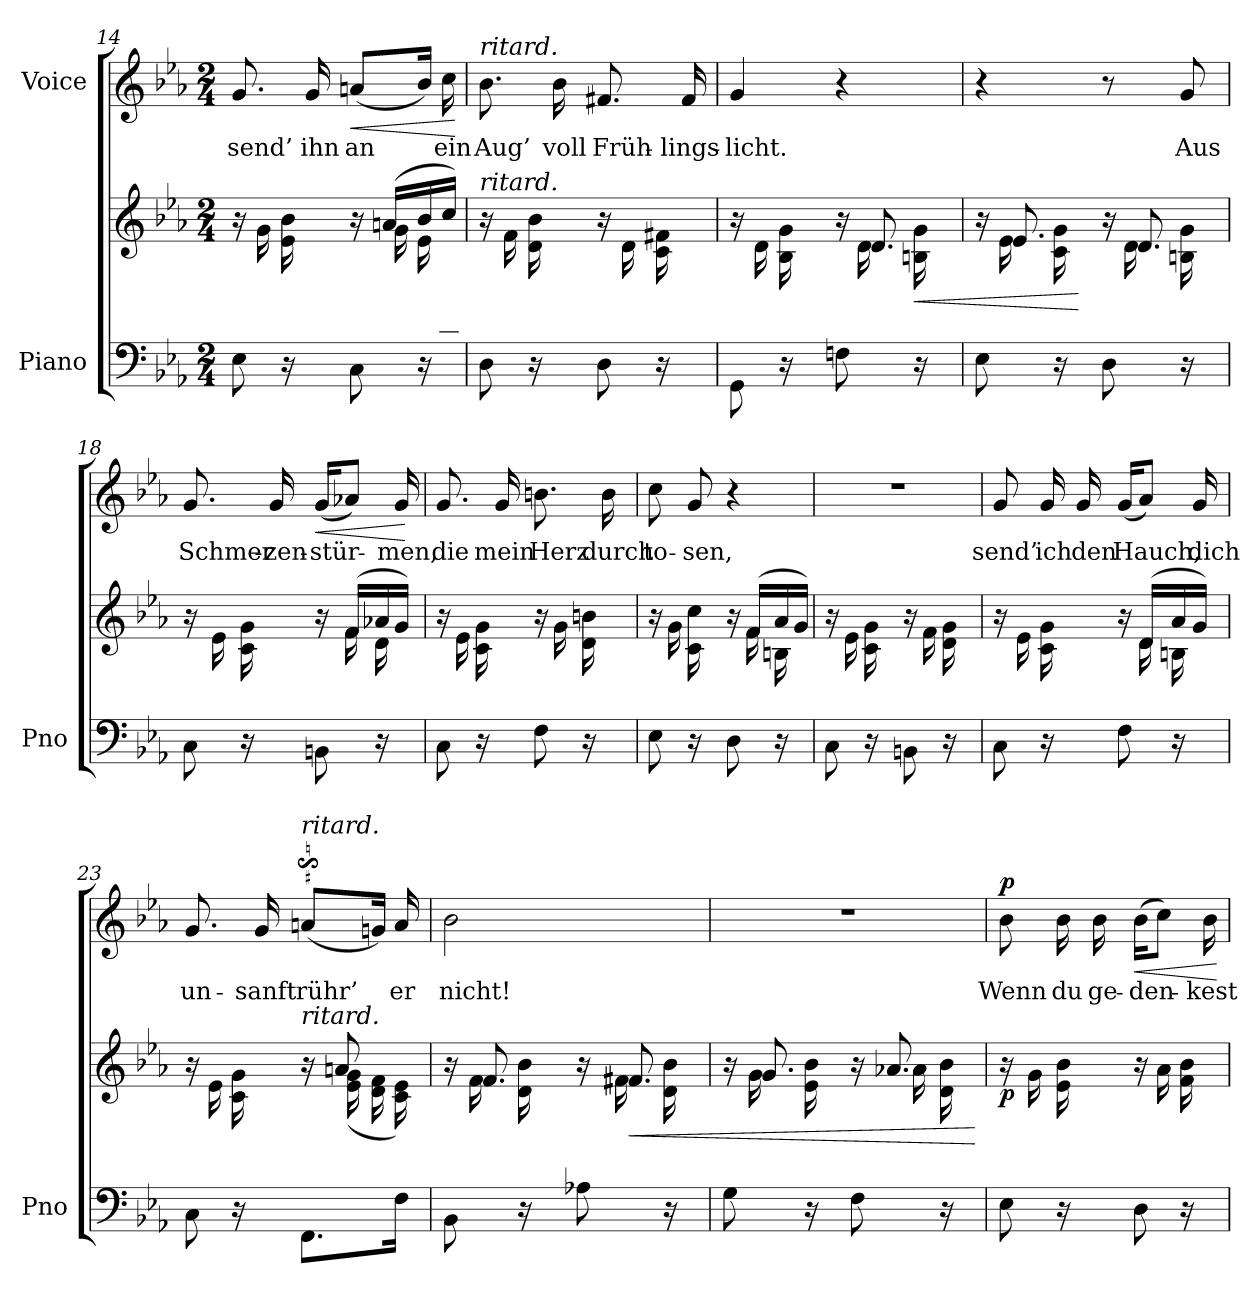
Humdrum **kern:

**kern	**kern	**dynam	**kern	**text	**dynam
*part2	*part2	*part2	*part1	*part1	*part1
*staff3	*staff2	*staff2/3	*staff1	*staff1	*staff1
*I"Piano	*	*	*I"Voice	*	*
*I'Pno	*	*	*	*	*
*clefF4	*clefG2	*	*clefG2	*	*
*k[b-e-a-]	*k[b-e-a-]	*	*k[b-e-a-]	*	*
*M2/4	*M2/4	*	*M2/4	*	*
=14	=14	=14	=14	=14	=14
*^	*^	*	*	*	*
8.ryy	8E-\	4ryy	16r	.	8.g/	send’	.
.	.	.	(16g\LL	.	.	.	.
.	16r	.	16e-\ 16b-\	.	.	.	.
16B-/JJ)	16ryy	.	16ryy	.	16g/	ihn	.
!	!	!	!	!	!	!	!LO:HP:b
8.ryy	8C\	16r	16ryy	.	(8an/L	an	<
.	.	(16an/LL	16g\LL	.	.	.	.
.	16r	16b-/	16e-\	.	16b-/Jk)	.	.
16c/JJ	16ryy	16cc/JJ)	16ryy	.	16cc\	ein	.
*v	*v	*	*	*	*	*	*
*	*v	*v	*	*	*	*
.	.	.	.	.	[
=15	=15	=15	=15	=15	=15
*^	*	*	*	*	*
!	!	!	!	!LO:TX:a:i:t=ritard.	!	!
!	!	!LO:TX:i:t=ritard.	!	!	!	!
8.ryy	8D\	16r	.	8.b-\	Aug’	.
.	.	(16f\LL	.	.	.	.
.	16r	16d\ 16b-\	.	.	.	.
16B-/JJ)	16ryy	16ryy	.	16b-\	voll	.
8.ryy	8D\	16r	.	8.f#X/	Früh-	.
.	.	(16d\LL	.	.	.	.
.	16r	16c\ 16f#X\	.	.	.	.
16An/JJ)	16ryy	16ryy	.	16f#/	-lings-	.
=16	=16	=16	=16	=16	=16	=16
*	*	*^	*	*	*	*
8.ryy	8GG\	4ryy	16r	.	4g/	-licht.	.
.	.	.	(16d\LL	.	.	.	.
.	16r	.	16B-\ 16g\	.	.	.	.
16G/JJ)	16ryy	.	16ryy	.	.	.	.
8.ryy	8Fn\	16r	16ryy	.	4r	.	.
.	.	(8.d/	16d\LL	.	.	.	.
!	!	!	!	!LO:HP:b	!	!	!
.	16r	.	16Bn\ 16g\	<	.	.	.
16G/JJ)	16ryy	.	16ryy	.	.	.	.
=17	=17	=17	=17	=17	=17	=17	=17
8.ryy	8E-\	16r	16ryy	.	4r	.	.
.	.	(8.e-/	16e-\LL	.	.	.	.
.	16r	.	16c\ 16g\	.	.	.	.
16G/JJ)	16ryy	.	16ryy	[	.	.	.
8.ryy	8D\	16r	16ryy	.	8r	.	.
.	.	(8.d/	16d\LL	.	.	.	.
.	16r	.	16Bn\ 16g\	.	8g/	Aus	.
16G/JJ)	16ryy	.	16ryy	.	.	.	.
=18	=18	=18	=18	=18	=18	=18	=18
8.ryy	8C\	4ryy	16r	.	8.g/	Schmer-	.
.	.	.	(16e-\LL	.	.	.	.
.	16r	.	16c\ 16g\	.	.	.	.
16G/JJ)	16ryy	.	16ryy	.	16g/	-zen-	.
!	!	!	!	!	!	!	!LO:HP:b
8.ryy	8BBn\	16r	16ryy	.	(16g/KL	-stür-	<
.	.	(16f/LL	16f\LL	.	8a-X/J)	.	.
.	16r	16a-X/	16d\	.	.	.	.
16G/JJ	16ryy	16g/JJ)	16ryy	.	16g/	-men,	.
*v	*v	*	*	*	*	*	*
*	*v	*v	*	*	*	*
.	.	.	.	.	[
=19	=19	=19	=19	=19	=19
*^	*	*	*	*	*
8.ryy	8C\	16r	.	8.g/	die	.
.	.	(16e-\LL	.	.	.	.
.	16r	16c\ 16g\	.	.	.	.
16G/JJ)	16ryy	16ryy	.	16g/	mein	.
8.ryy	8F\	16r	.	8.bn\	Herz	.
.	.	(16g\LL	.	.	.	.
.	16r	16d\ 16bn\	.	.	.	.
16G/JJ)	16ryy	16ryy	.	16b\	durch	.
=20	=20	=20	=20	=20	=20	=20
*	*	*^	*	*	*	*
8.ryy	8E-\	4ryy	16r	.	8cc\	to-	.
.	.	.	(16g\LL	.	.	.	.
.	16r	.	16c\ 16cc\	.	8g/	-sen,	.
16G/JJ)	16ryy	.	16ryy	.	.	.	.
8.ryy	8D\	16r	16ryy	.	4r	.	.
.	.	(16f/LL	16f\LL	.	.	.	.
.	16r	16a-/	16Bn\	.	.	.	.
16G/JJ	16ryy	16g/JJ)	16ryy	.	.	.	.
*	*	*v	*v	*	*	*	*
=21	=21	=21	=21	=21	=21	=21
8.ryy	8C\	16r	.	2r	.	.
.	.	(16e-\LL	.	.	.	.
.	16r	16c\ 16g\	.	.	.	.
16G/JJ)	16ryy	16ryy	.	.	.	.
8.ryy	8BBn\	16r	.	.	.	.
.	.	(16f\LL	.	.	.	.
.	16r	16d\ 16g\	.	.	.	.
16G/JJ)	16ryy	16ryy	.	.	.	.
=22	=22	=22	=22	=22	=22	=22
*	*	*^	*	*	*	*
8.ryy	8C\	4ryy	16r	.	8g/	send’	.
.	.	.	(16e-\LL	.	.	.	.
.	16r	.	16c\ 16g\	.	16g/	ich	.
16G/JJ)	16ryy	.	16ryy	.	16g/	den	.
8.ryy	8F\	16r	16ryy	.	(16g/KL	Hauch,	.
.	.	(16d/LL	16d\LL	.	8a-/J)	.	.
.	16r	16a-/	16Bn\	.	.	.	.
16G/JJ	16ryy	16g/JJ)	16ryy	.	16g/	dich	.
=23	=23	=23	=23	=23	=23	=23	=23
8.ryy	8C\	4ryy	16r	.	8.g/	un-	.
.	.	.	(16e-\LL	.	.	.	.
.	16r	.	16c\ 16g\	.	.	.	.
16G/JJ)	16ryy	.	16ryy	.	16g/	-sanft	.
!	!	!	!	!	!LO:TX:a:i:t=ritard.	!	!
!	!	!LO:TX:a:i:t=ritard.	!	!	!	!	!
4ryy	8.FF\L	16r	16ryy	.	(8ans$sS/L	rühr’	.
.	.	8an/	(16e-\ 16g\LL	.	.	.	.
.	.	.	16d\ 16f\	.	16g/Jk)	.	.
.	16F\Jk	16ryy	16c\ 16e-\JJ)	.	16a/	er	.
=24	=24	=24	=24	=24	=24	=24	=24
8.ryy	8BB-\	16r	16ryy	.	2b-\	nicht!	.
.	.	(8.f/	16f\LL	.	.	.	.
.	16r	.	16d\ 16b-\	.	.	.	.
16B-/JJ)	16ryy	.	16ryy	.	.	.	.
8.ryy	8A-X\	16r	16ryy	.	.	.	.
!	!	!	!	!LO:HP:b	!	!	!
.	.	(8.f#X/	16f#\LL	<	.	.	.
.	16r	.	16d\ 16b-\	.	.	.	.
16B-/JJ)	16ryy	.	16ryy	.	.	.	.
=25	=25	=25	=25	=25	=25	=25	=25
8.ryy	8G\	16r	16ryy	.	2r	.	.
.	.	(8.g/	16g\LL	.	.	.	.
.	16r	.	16e-\ 16b-\	.	.	.	.
16B-/JJ)	16ryy	.	16ryy	.	.	.	.
8.ryy	8F\	16r	16ryy	.	.	.	.
.	.	(8.a-X/	16a-\LL	.	.	.	.
.	16r	.	16d\ 16b-\	.	.	.	.
16B-/JJ)	16ryy	.	16ryy	.	.	.	.
*v	*v	*	*	*	*	*	*
*	*v	*v	*	*	*	*
.	.	[	.	.	.
=26	=26	=26	=26	=26	=26
*^	*	*	*	*	*
!	!	!	!LO:DY:b	!	!	!LO:DY:a
8.ryy	8E-\	16r	p	8b-\	Wenn	p
.	.	(16g\LL	.	.	.	.
.	16r	16e-\ 16b-\	.	16b-\	du	.
16B-/JJ)	16ryy	16ryy	.	16b-\	ge-	.
!	!	!	!	!	!	!LO:HP:b
8.ryy	8D\	16r	.	(16b-\KL	-den-	<
.	.	(16a-\LL	.	8cc\J)	.	.
.	16r	16f\ 16b-\	.	.	.	.
16B-/JJ)	16ryy	16ryy	.	16b-\	-kest	.
*v	*v	*	*	*	*	*
.	.	.	.	.	[
=	=	=	=	=	=
*-	*-	*-	*-	*-	*-
